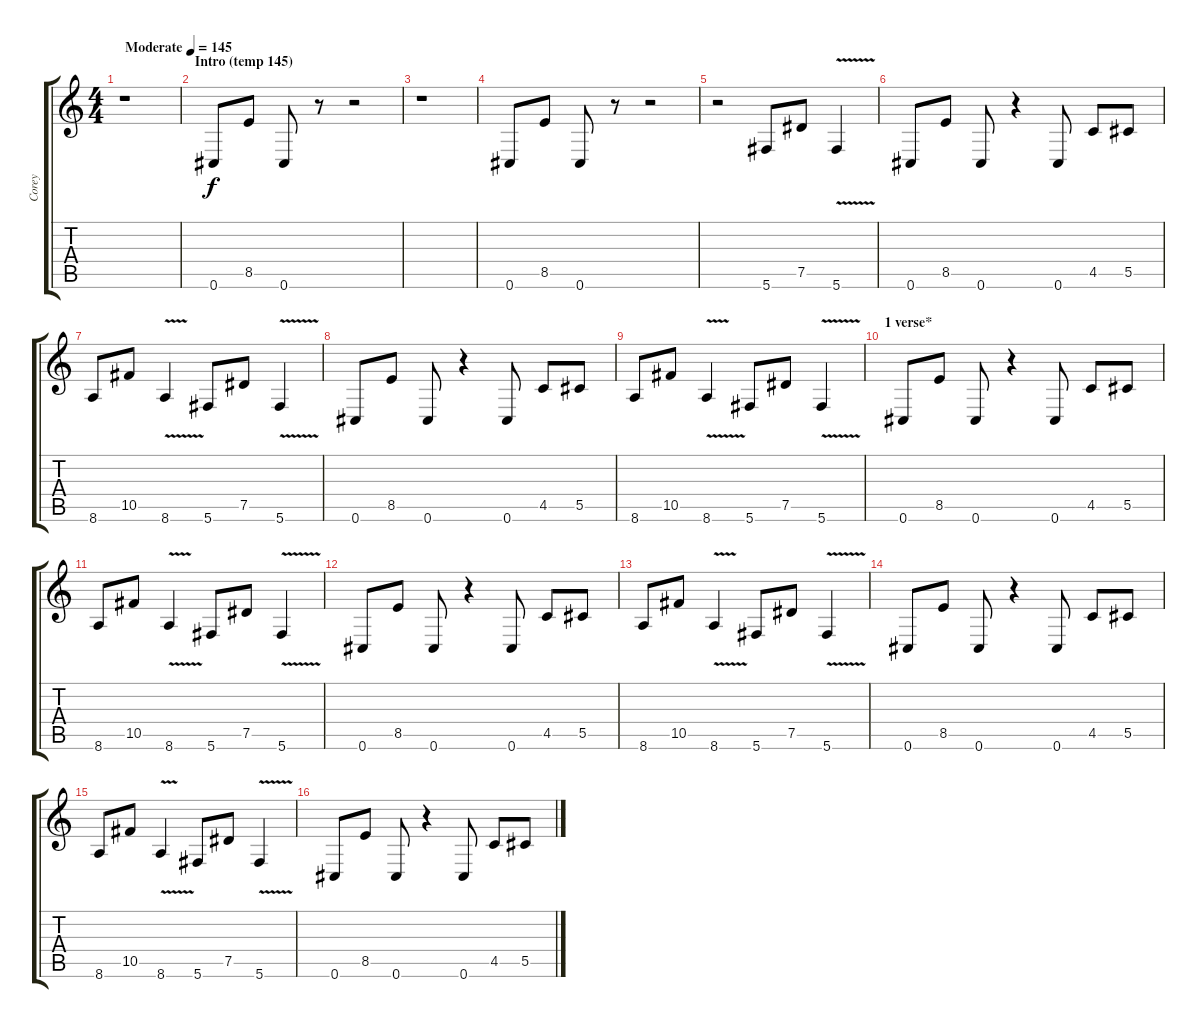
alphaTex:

\track ("Corey" "Corey") {instrument overdrivenguitar}
\staff {score tabs}
\tuning (Eb4 Bb3 Gb3 Db3 Ab2 Db2) {hide}
\ts (4 4)
\tempo (145 "Moderate")
\clef g2
\ks c
r.1{dy f instrument overdrivenguitar} |
\section ("" "Intro (temp 145)")
0.6.8 8.5.8 0.6.8 r.8 r.2 |
r.1 |
0.6.8 8.5.8 0.6.8 r.8 r.2 |
r.2 5.6.8 7.5.8 5.6{v}.4 |
0.6.8 8.5.8 0.6.8 r.4 0.6.8 4.5.8 5.5.8 |
8.6.8 10.5.8 8.6{v}.4 5.6.8 7.5.8 5.6{v}.4 |
0.6.8 8.5.8 0.6.8 r.4 0.6.8 4.5.8 5.5.8 |
8.6.8 10.5.8 8.6{v}.4 5.6.8 7.5.8 5.6{v}.4 |
\section ("" "1 verse*")
0.6.8 8.5.8 0.6.8 r.4 0.6.8 4.5.8 5.5.8 |
8.6.8 10.5.8 8.6{v}.4 5.6.8 7.5.8 5.6{v}.4 |
0.6.8 8.5.8 0.6.8 r.4 0.6.8 4.5.8 5.5.8 |
8.6.8 10.5.8 8.6{v}.4 5.6.8 7.5.8 5.6{v}.4 |
0.6.8 8.5.8 0.6.8 r.4 0.6.8 4.5.8 5.5.8 |
8.6.8 10.5.8 8.6{v}.4 5.6.8 7.5.8 5.6{v}.4 |
0.6.8 8.5.8 0.6.8 r.4 0.6.8 4.5.8 5.5.8
